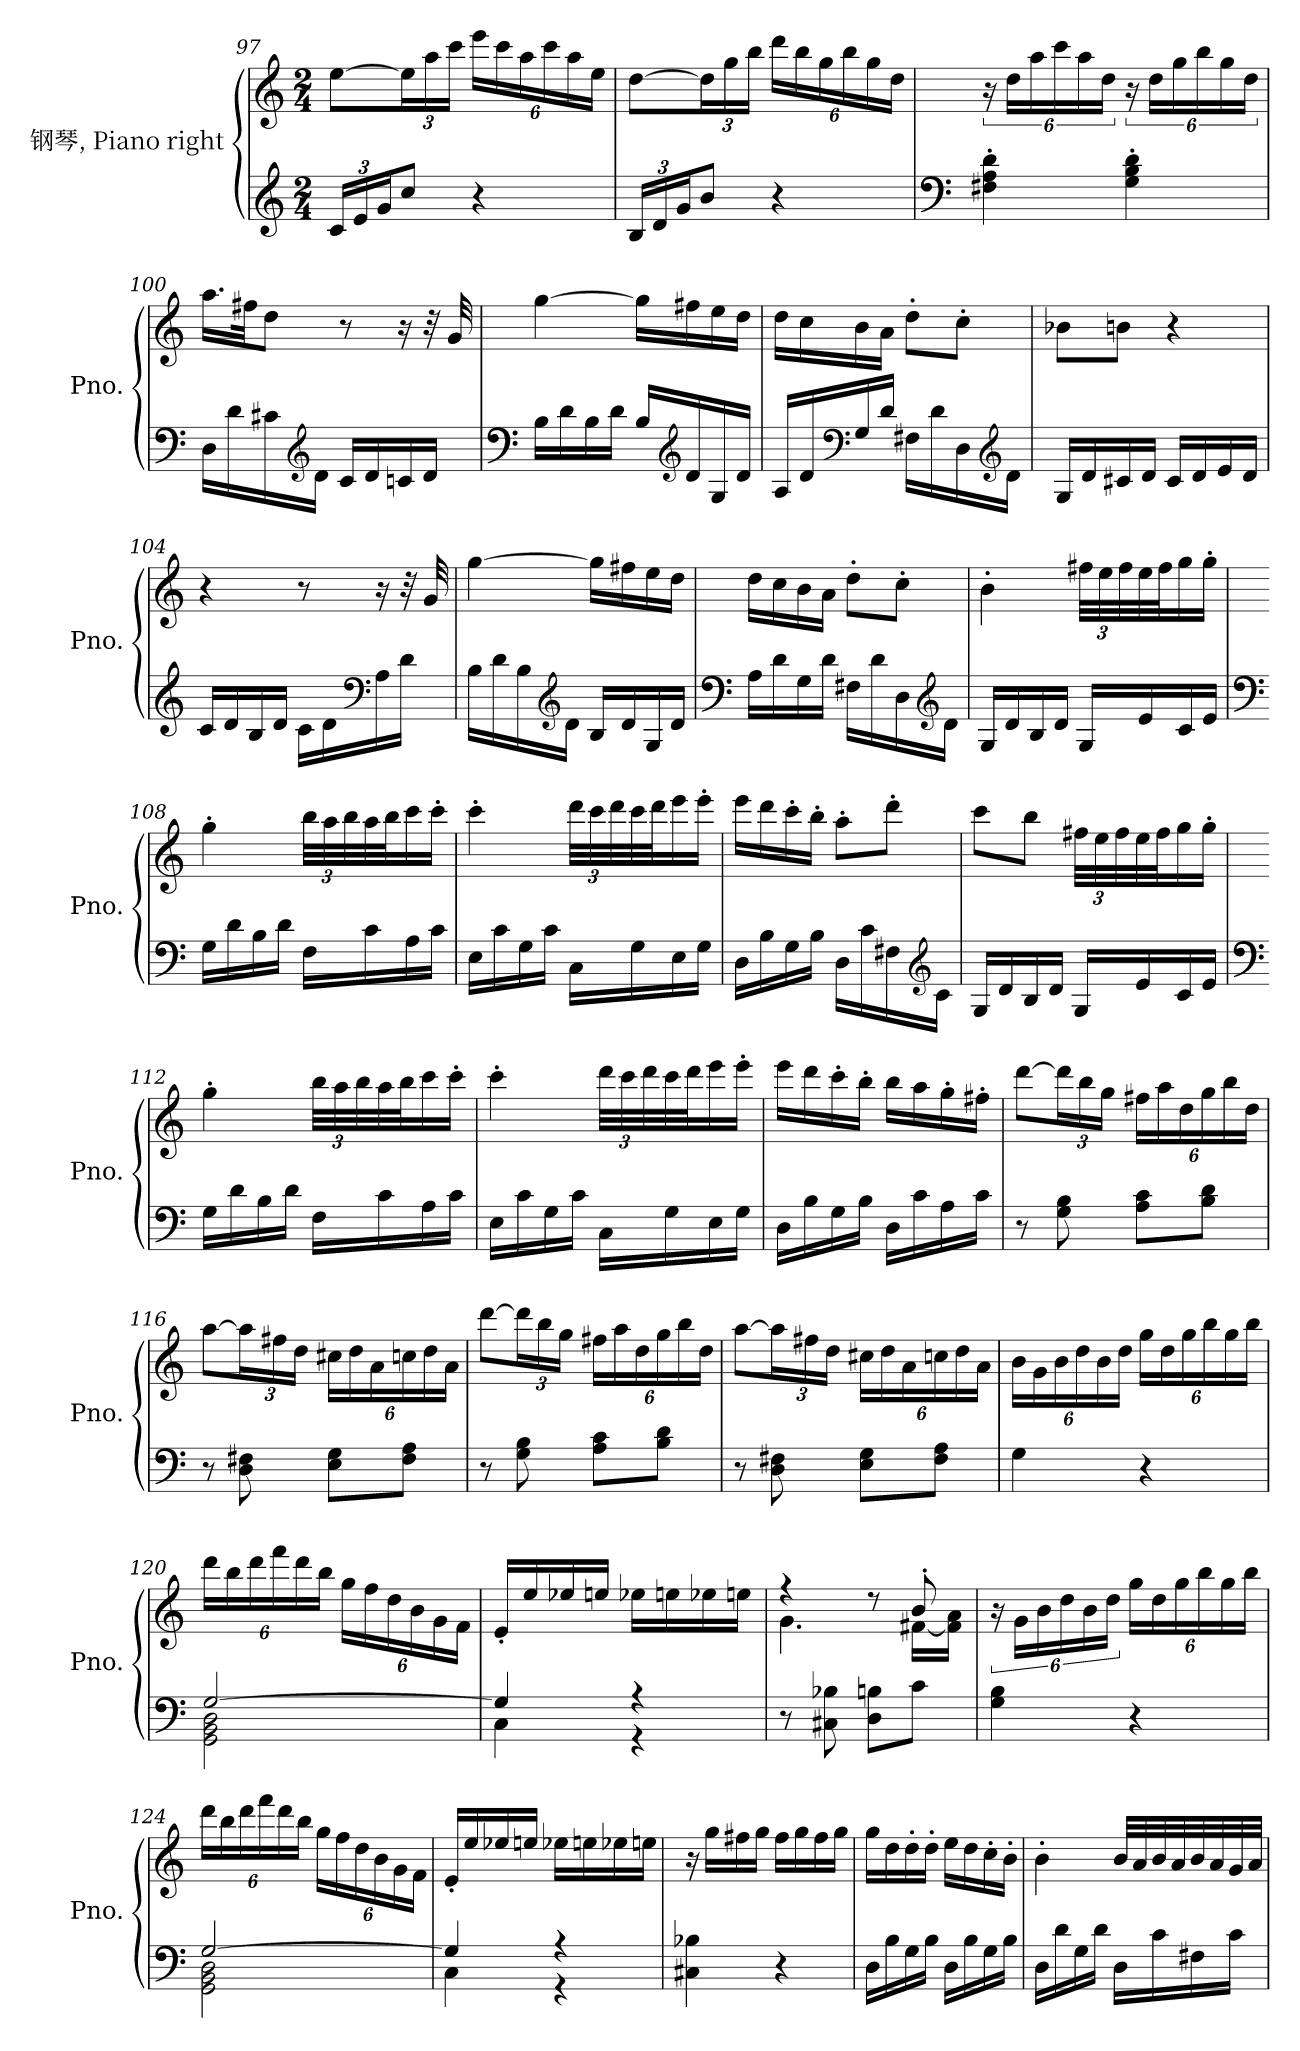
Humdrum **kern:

**kern	**kern
*part1	*part1
*staff2	*staff1
*I"钢琴, Piano right	*
*I'Pno.	*
!!LO:LB:g=z
*clefG2	*clefG2
*k[]	*k[]
*M2/4	*M2/4
*MM80	*MM80
*Xbrackettup	*
=97	=97
24c/LL	[8ee\L
24e/	.
24g/J	.
*	*Xbrackettup
*	*MM84
8cc/J	24ee\L]
.	24aa\
.	24ccc\JJ
4r	24eee\LL
.	24ccc\
.	24aa\
.	24ccc\
*	*MM83
.	24aa\
.	24ee\JJ
=98	=98
*	*MM80
24B/LL	[8dd\L
24d/	.
24g/J	.
*	*MM84
8b/J	24dd\L]
.	24gg\
.	24bb\JJ
4r	24ddd\LL
.	24bb\
.	24gg\
.	24bb\
.	24gg\
*	*MM79
.	24dd\JJ
=99	=99
*clefF4	*
*	*brackettup
*	*MM84
4F#X\' 4A\' 4d\'	24r
.	24dd\LL
.	24aa\
*	*Xbrackettup
.	24ccc\
.	24aa\
*	*MM76
.	24dd\JJ
*	*brackettup
*	*MM84
4G\' 4B\' 4d\'	24r
.	24dd\LL
.	24gg\
*	*Xbrackettup
.	24bb\
.	24gg\
*	*MM75
.	24dd\JJ
!!LO:LB:g=z
=100	=100
*	*MM82
16D\LL	16.aa\LL
16d\	.
.	32ff#X\JK
16c#X\	8dd\J
*clefG2	*
16d\JJ	.
16c#/LL	8r
16d/	.
16cn/	16r
16d/JJ	32r
.	32g/
=101	=101
*clefF4	*
*	*MM84
16B\LL	[4gg\
16d\	.
16B\	.
16d\JJ	.
16B/LL	16gg\LL]
*clefG2	*
16d/	16ff#X\
16G/	16ee\
16d/JJ	16dd\JJ
=102	=102
16A/LL	16dd\LL
16d/	16cc\
*clefF4	*
16G/	16b\
16d/JJ	16a\JJ
*	*MM85
16F#X\LL	8dd'\L
16d\	.
16D\	8cc'\J
*clefG2	*
16d\JJ	.
!!LO:LB:g=z
=103	=103
*	*MM83
16G/LL	8b-X\L
16d/	.
16c#X/	8bn\J
16d/JJ	.
*	*MM84
16c#/LL	4r
16d/	.
16e/	.
16d/JJ	.
=104	=104
16c/LL	4r
16d/	.
16B/	.
16d/JJ	.
16c\LL	8r
16d\	.
*clefF4	*
16A\	16r
16d\JJ	32r
.	32g/
=105	=105
16B\LL	[4gg\
16d\	.
16B\	.
*clefG2	*
16d\JJ	.
16B/LL	16gg\LL]
16d/	16ff#X\
16G/	16ee\
16d/JJ	16dd\JJ
=106	=106
*clefF4	*
16A\LL	16dd\LL
16d\	16cc\
16G\	16b\
16d\JJ	16a\JJ
*	*MM83
16F#X\LL	8dd'\L
16d\	.
16D\	8cc'\J
*clefG2	*
16d\JJ	.
!!LO:LB:g=z
=107	=107
*	*MM84
16G/LL	4b'\
16d/	.
16B/	.
16d/JJ	.
16G/LL	48ff#X\LLL
.	48ee\
.	48ff#\
16e/	32ee\
.	32ff#\J
16c/	16gg\
16e/JJ	16gg'\JJ
=108	=108
*clefF4	*
16G\LL	4gg'\
16d\	.
16B\	.
16d\JJ	.
16F\LL	48bb\LLL
.	48aa\
.	48bb\
16c\	32aa\
.	32bb\J
16A\	16ccc\
16c\JJ	16ccc'\JJ
=109	=109
16E\LL	4ccc'\
16c\	.
16G\	.
16c\JJ	.
*	*MM84
16C\LL	48ddd\LLL
.	48ccc\
.	48ddd\
16G\	32ccc\
.	32ddd\J
16E\	16eee\
16G\JJ	16eee'\JJ
!!LO:LB:g=z
=110	=110
16D\LL	16eee\LL
16B\	16ddd\
16G\	16ccc'\
16B\JJ	16bb'\JJ
*	*MM85
16D\LL	8aa'\L
16c\	.
16F#X\	8ddd'\J
*clefG2	*
16c\JJ	.
=111	=111
*	*MM82
16G/LL	8ccc\L
16d/	.
16B/	8bb\J
16d/JJ	.
*	*MM84
16G/LL	48ff#X\LLL
.	48ee\
.	48ff#\
16e/	32ee\
.	32ff#\J
16c/	16gg\
16e/JJ	16gg'\JJ
=112	=112
*clefF4	*
16G\LL	4gg'\
16d\	.
16B\	.
16d\JJ	.
16F\LL	48bb\LLL
.	48aa\
.	48bb\
16c\	32aa\
.	32bb\J
16A\	16ccc\
16c\JJ	16ccc'\JJ
!!LO:PB:g=z
=113	=113
16E\LL	4ccc'\
16c\	.
16G\	.
16c\JJ	.
*	*MM84
16C\LL	48ddd\LLL
.	48ccc\
.	48ddd\
16G\	32ccc\
.	32ddd\J
16E\	16eee\
16G\JJ	16eee'\JJ
=114	=114
16D\LL	16eee\LL
16B\	16ddd\
16G\	16ccc'\
16B\JJ	16bb'\JJ
16D\LL	16bb\LL
16c\	16aa\
16A\	16gg'\
*	*MM75
16c\JJ	16ff#X'\JJ
=115	=115
*	*MM82
8r	[8ddd\L
8G\ 8B\	24ddd\L]
.	24bb\
.	24gg\JJ
8A\ 8c\L	24ff#X\LL
.	24aa\
.	24dd\
8B\ 8d\J	24gg\
.	24bb\
.	24dd\JJ
!!LO:LB:g=z
=116	=116
*	*MM82
8r	[8aa\L
*	*MM83
8D\ 8F#X\	24aa\L]
.	24ff#X\
.	24dd\JJ
8E\ 8G\L	24cc#X\LL
.	24dd\
.	24a\
8F#\ 8A\J	24ccn\
.	24dd\
.	24a\JJ
=117	=117
*	*MM82
8r	[8ddd\L
8G\ 8B\	24ddd\L]
.	24bb\
.	24gg\JJ
8A\ 8c\L	24ff#X\LL
.	24aa\
.	24dd\
8B\ 8d\J	24gg\
.	24bb\
.	24dd\JJ
=118	=118
*	*MM82
8r	[8aa\L
*	*MM83
8D\ 8F#X\	24aa\L]
.	24ff#X\
.	24dd\JJ
8E\ 8G\L	24cc#X\LL
.	24dd\
.	24a\
8F#\ 8A\J	24ccn\
.	24dd\
.	24a\JJ
!!LO:LB:g=z
=119	=119
4G\	24b\LL
.	24g\
.	24b\
.	24dd\
.	24b\
.	24dd\JJ
4r	24gg\LL
.	24dd\
.	24gg\
.	24bb\
.	24gg\
.	24bb\JJ
=120	=120
*	*MM82
*^	*
[2G/	2GG\ 2BB\ 2D\	24ddd\LL
.	.	24bb\
*	*	*MM73
.	.	24ddd\
.	.	24fff\
.	.	24ddd\
.	.	24bb\JJ
.	.	24gg\LL
.	.	24ff\
.	.	24dd\
.	.	24b\
.	.	24g\
.	.	24f\JJ
=121	=121	=121
*	*	*MM75
4G/]	4C\	16e'/LL
*	*	*MM79
.	.	16ee/
.	.	16ee-X/
.	.	16een/JJ
4r	4r	16ee-X\LL
.	.	16een\
.	.	16ee-X\
.	.	16een\JJ
*v	*v	*
!!LO:LB:g=z
=122	=122
*	*^
8r	4r	4.g\
8C#X\ 8B-X\	.	.
8D\ 8Bn\L	8r	.
*	*MM75	*
8c\J	8b'/	[16f#X\LL
.	.	16f#\] 16a\JJ
*	*v	*v
=123	=123
*	*brackettup
*	*MM76
4G\ 4B\	24r
.	24g\LL
.	24b\
*	*Xbrackettup
.	24dd\
.	24b\
.	24dd\JJ
4r	24gg\LL
.	24dd\
.	24gg\
.	24bb\
.	24gg\
.	24bb\JJ
=124	=124
*	*MM82
*^	*
[2G/	2GG\ 2BB\ 2D\	24ddd\LL
.	.	24bb\
*	*	*MM73
.	.	24ddd\
.	.	24fff\
.	.	24ddd\
.	.	24bb\JJ
.	.	24gg\LL
.	.	24ff\
.	.	24dd\
.	.	24b\
.	.	24g\
.	.	24f\JJ
!!LO:LB:g=z
=125	=125	=125
*	*	*MM75
4G/]	4C\	16e'/LL
*	*	*MM79
.	.	16ee/
.	.	16ee-X/
.	.	16een/JJ
4r	4r	16ee-X\LL
.	.	16een\
.	.	16ee-X\
*	*	*MM74
.	.	16een\JJ
*v	*v	*
=126	=126
*	*MM79
4C#X\ 4B-X\	16r
.	16gg\LL
.	16ff#X\
.	16gg\JJ
4r	16ff#\LL
.	16gg\
.	16ff#\
.	16gg\JJ
=127	=127
*	*MM76
16D\LL	16gg\LL
16B\	16dd\
*	*MM82
16G\	16dd'\
16B\JJ	16dd'\JJ
16D\LL	16ee\LL
16B\	16dd\
*	*MM80
16G\	16cc'\
16B\JJ	16b'\JJ
=128	=128
16D\LL	4b'\
16d\	.
16G\	.
16d\JJ	.
*	*MM84
16D\LL	32b/LLL
.	32a/
16c\	32b/
.	32a/
*	*MM81
16F#X\	32b/
.	32a/
16c\JJ	32g/
.	32a/JJJ
=	=
*-	*-
